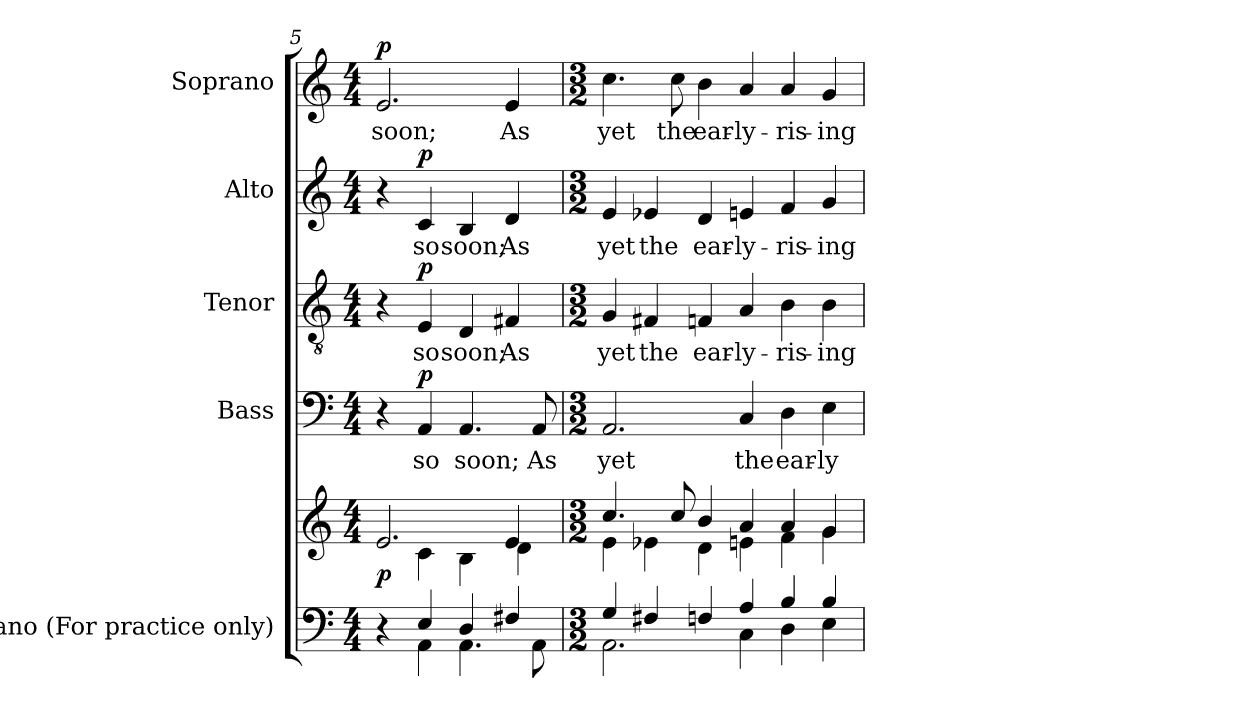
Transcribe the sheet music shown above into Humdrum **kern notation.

**kern	**kern	**dynam	**kern	**text	**dynam	**kern	**text	**dynam	**kern	**text	**dynam	**kern	**text	**dynam
*part5	*part5	*part5	*part4	*part4	*part4	*part3	*part3	*part3	*part2	*part2	*part2	*part1	*part1	*part1
*staff6	*staff5	*staff5/6	*staff4	*staff4	*staff4	*staff3	*staff3	*staff3	*staff2	*staff2	*staff2	*staff1	*staff1	*staff1
*I"Piano (For practice only)	*	*	*I"Bass	*	*	*I"Tenor	*	*	*I"Alto	*	*	*I"Soprano	*	*
*I'Pno.	*	*	*I'B.	*	*	*I'T.	*	*	*I'A.	*	*	*I'S.	*	*
*clefF4	*clefG2	*	*clefF4	*	*	*clefGv2	*	*	*clefG2	*	*	*clefG2	*	*
*	*	*	*	*	*	*ITrd7c12	*	*	*	*	*	*	*	*
*k[]	*k[]	*	*k[]	*	*	*k[]	*	*	*k[]	*	*	*k[]	*	*
*C:	*C:	*	*C:	*	*	*C:	*	*	*C:	*	*	*C:	*	*
*M4/4	*M4/4	*	*M4/4	*	*	*M4/4	*	*	*M4/4	*	*	*M4/4	*	*
=5	=5	=5	=5	=5	=5	=5	=5	=5	=5	=5	=5	=5	=5	=5
*^	*^	*	*	*	*	*	*	*	*	*	*	*	*	*
!	!	!	!	!	!	!	!	!	!	!	!	!	!	!	!LO:LY:b:color=#000000	!
4r	4ryy	2.ei/	4ryy	p	4r	.	.	4r	.	.	4r	.	.	2.ei/	soon;	p
!	!	!	!	!	!	!LO:LY:b:color=#000000	!	!	!	!	!	!	!	!	!	!
!	!	!	!	!	!	!	!	!	!LO:LY:b:color=#000000	!	!	!	!	!	!	!
!	!	!	!	!	!	!	!	!	!	!	!	!LO:LY:b:color=#000000	!	!	!	!
4Ei/	4AAi\	.	4ci\	.	4AAi/	so	p	4EEi/	so	p	4ci/	so	p	.	.	.
!	!	!	!	!	!	!LO:LY:b:color=#000000	!	!	!	!	!	!	!	!	!	!
!	!	!	!	!	!	!	!	!	!LO:LY:b:color=#000000	!	!	!	!	!	!	!
!	!	!	!	!	!	!	!	!	!	!	!	!LO:LY:b:color=#000000	!	!	!	!
4Di/	4.AAi\	.	4Bi\	.	4.AAi/	soon;	.	4DDi/	soon;	.	4Bi/	soon;	.	.	.	.
!	!	!	!	!	!	!	!	!	!LO:LY:b:color=#000000	!	!	!	!	!	!	!
!	!	!	!	!	!	!	!	!	!	!	!	!LO:LY:b:color=#000000	!	!	!	!
!	!	!	!	!	!	!	!	!	!	!	!	!	!	!	!LO:LY:b:color=#000000	!
4F#Xi/	.	4ei/	4di\	.	.	.	.	4FF#Xi/	As	.	4di/	As	.	4ei/	As	.
!	!	!	!	!	!	!LO:LY:b:color=#000000	!	!	!	!	!	!	!	!	!	!
.	8AAi\	.	.	.	8AAi/	As	.	.	.	.	.	.	.	.	.	.
!!LO:LB:g=z
=6	=6	=6	=6	=6	=6	=6	=6	=6	=6	=6	=6	=6	=6	=6	=6	=6
*M3/2	*	*M3/2	*	*	*M3/2	*	*	*M3/2	*	*	*M3/2	*	*	*M3/2	*	*
!	!	!	!	!	!	!LO:LY:b:color=#000000	!	!	!	!	!	!	!	!	!	!
!	!	!	!	!	!	!	!	!	!LO:LY:b:color=#000000	!	!	!	!	!	!	!
!	!	!	!	!	!	!	!	!	!	!	!	!LO:LY:b:color=#000000	!	!	!	!
!	!	!	!	!	!	!	!	!	!	!	!	!	!	!	!LO:LY:b:color=#000000	!
4Gi/	2.AAi\	4.cci/	4ei\	.	2.AAi/	yet	.	4GGi/	yet	.	4ei/	yet	.	4.cci\	yet	.
!	!	!	!	!	!	!	!	!	!LO:LY:b:color=#000000	!	!	!	!	!	!	!
!	!	!	!	!	!	!	!	!	!	!	!	!LO:LY:b:color=#000000	!	!	!	!
4F#Xi/	.	.	4e-Xi\	.	.	.	.	4FF#Xi/	the	.	4e-Xi/	the	.	.	.	.
!	!	!	!	!	!	!	!	!	!	!	!	!	!	!	!LO:LY:b:color=#000000	!
.	.	8cci/	.	.	.	.	.	.	.	.	.	.	.	8cci\	the	.
!	!	!	!	!	!	!	!	!	!LO:LY:b:color=#000000	!	!	!	!	!	!	!
!	!	!	!	!	!	!	!	!	!	!	!	!LO:LY:b:color=#000000	!	!	!	!
!	!	!	!	!	!	!	!	!	!	!	!	!	!	!	!LO:LY:b:color=#000000	!
4Fni/	.	4bi/	4di\	.	.	.	.	4FFni/	ear-	.	4di/	ear-	.	4bi\	ear-	.
!	!	!	!	!	!	!LO:LY:b:color=#000000	!	!	!	!	!	!	!	!	!	!
!	!	!	!	!	!	!	!	!	!LO:LY:b:color=#000000	!	!	!	!	!	!	!
!	!	!	!	!	!	!	!	!	!	!	!	!LO:LY:b:color=#000000	!	!	!	!
!	!	!	!	!	!	!	!	!	!	!	!	!	!	!	!LO:LY:b:color=#000000	!
4Ai/	4Ci\	4ai/	4eni\	.	4Ci/	the	.	4AAi/	-ly-	.	4eni/	-ly-	.	4ai/	-ly-	.
!	!	!	!	!	!	!LO:LY:b:color=#000000	!	!	!	!	!	!	!	!	!	!
!	!	!	!	!	!	!	!	!	!LO:LY:b:color=#000000	!	!	!	!	!	!	!
!	!	!	!	!	!	!	!	!	!	!	!	!LO:LY:b:color=#000000	!	!	!	!
!	!	!	!	!	!	!	!	!	!	!	!	!	!	!	!LO:LY:b:color=#000000	!
4Bi/	4Di\	4ai/	4fi\	.	4Di\	ear-	.	4BBi\	-ris-	.	4fi/	-ris-	.	4ai/	-ris-	.
!	!	!	!	!	!	!LO:LY:b:color=#000000	!	!	!	!	!	!	!	!	!	!
!	!	!	!	!	!	!	!	!	!LO:LY:b:color=#000000	!	!	!	!	!	!	!
!	!	!	!	!	!	!	!	!	!	!	!	!LO:LY:b:color=#000000	!	!	!	!
!	!	!	!	!	!	!	!	!	!	!	!	!	!	!	!LO:LY:b:color=#000000	!
4Bi/	4Ei\	4gi/	4gi\	.	4Ei\	-ly-	.	4BBi\	-ing	.	4gi/	-ing	.	4gi/	-ing	.
*v	*v	*	*	*	*	*	*	*	*	*	*	*	*	*	*	*
*	*v	*v	*	*	*	*	*	*	*	*	*	*	*	*	*
=	=	=	=	=	=	=	=	=	=	=	=	=	=	=
*-	*-	*-	*-	*-	*-	*-	*-	*-	*-	*-	*-	*-	*-	*-
